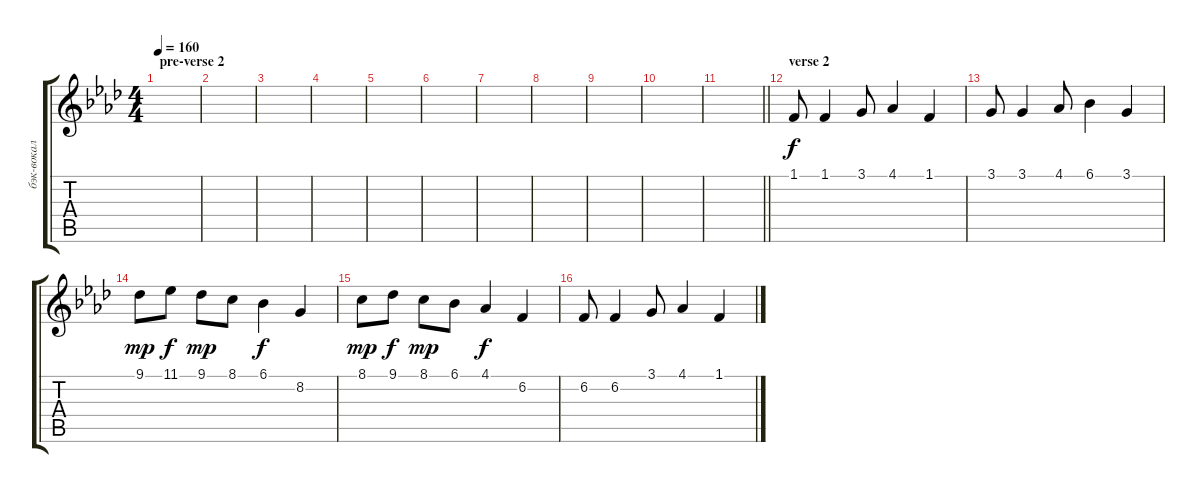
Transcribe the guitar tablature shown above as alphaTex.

\track ("бэк-вокал" "бэк-вокал") {instrument fx7echoes}
\staff {score tabs}
\tuning (E4 B3 G3 D3 A2 E2) {hide}
\ts (4 4)
\section ("" "pre-verse 2")
\tempo 160
\clef g2
\ks fminor
|
|
|
|
|
|
|
|
|
|
\barLineRight lightlight
|
\section ("" "verse 2")
1.1.8 1.1.4 3.1.8 4.1.4 1.1.4 |
3.1.8 3.1.4 4.1.8 6.1.4 3.1.4 |
9.1.8{dy mp} 11.1.8{dy f} 9.1.8{dy mp} 8.1.8 6.1.4{dy f} 8.2.4 |
8.1.8{dy mp} 9.1.8{dy f} 8.1.8{dy mp} 6.1.8 4.1.4{dy f} 6.2.4 |
6.2.8 6.2.4 3.1.8 4.1.4 1.1.4
